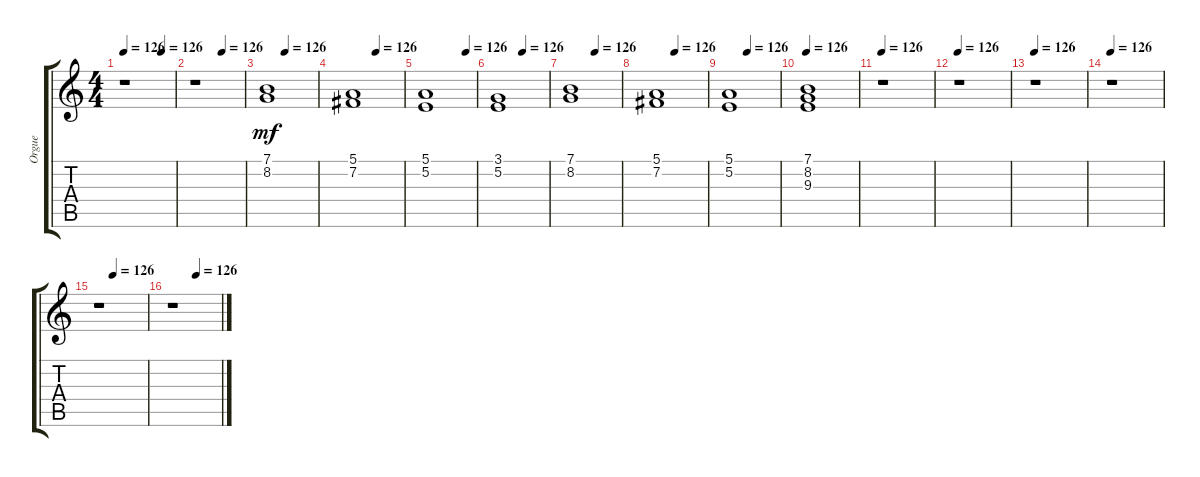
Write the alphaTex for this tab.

\track ("Orgue" "Orgue") {instrument drawbarorgan}
\staff {score tabs}
\tuning (E4 B3 G3 D3 A2 E2) {hide}
\ts (4 4)
\tempo 126
\tempo (126 0.75)
\clef g2
\ks c
r.1{dy mf} |
\tempo (126 0.5625)
r.1 |
\tempo (126 0.375)
(7.1 8.2).1 |
\tempo (126 0.46875)
(5.1 7.2).1 |
\tempo (126 0.8125)
(5.1 5.2).1 |
\tempo (126 0.5)
(3.1 5.2).1 |
\tempo (126 0.5)
(7.1 8.2).1 |
\tempo (126 0.375)
(5.1 7.2).1 |
\tempo (126 0.375)
(5.1 5.2).1 |
\tempo 126
(7.1 8.2 9.3).1 |
\tempo 126
r.1 |
\tempo 126
r.1 |
\tempo 126
r.1 |
\tempo 126
r.1 |
\tempo (126 0.3125)
r.1 |
\tempo (126 0.5)
r.1
